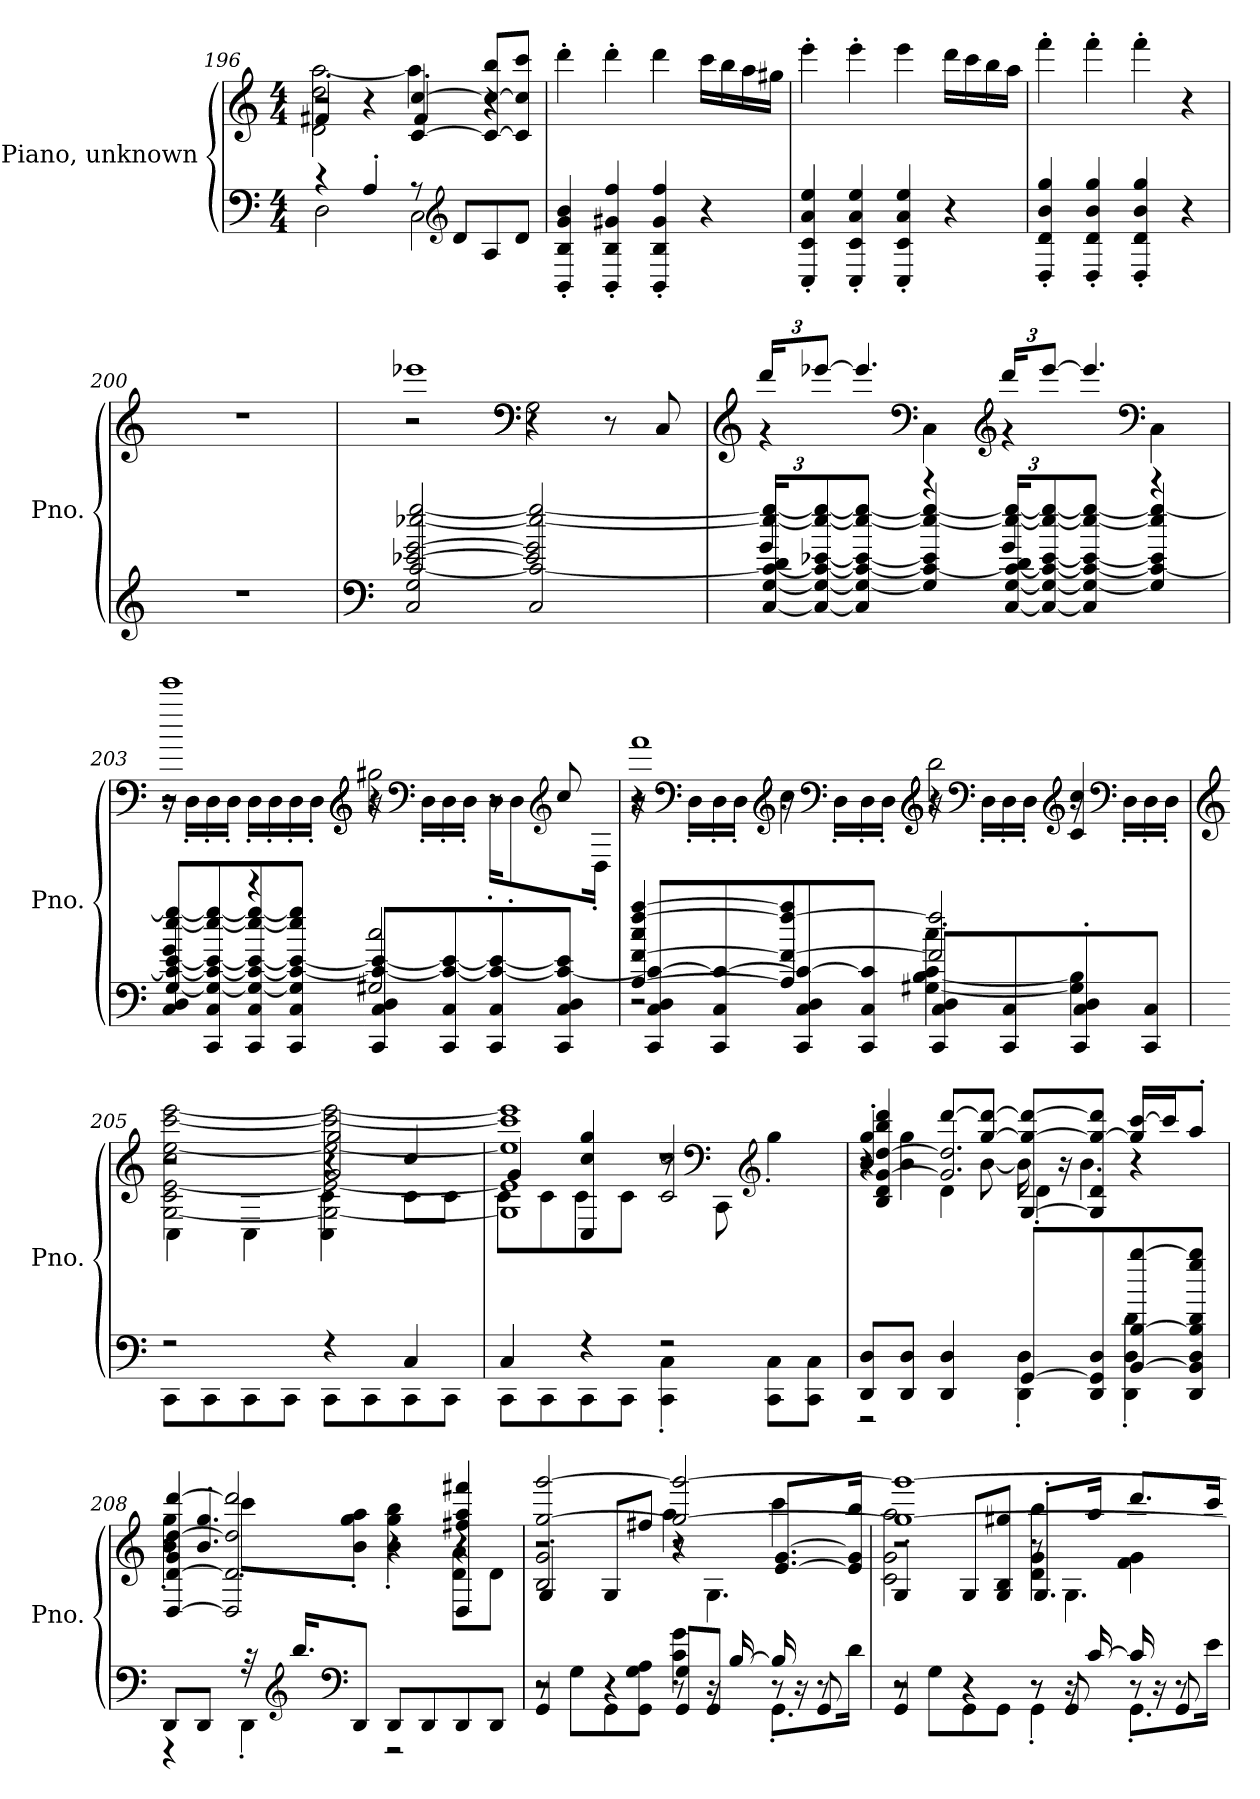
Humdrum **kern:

**kern	**kern
*part1	*part1
*staff2	*staff1
*I"Piano, unknown	*
*I'Pno.	*
*clefF4	*clefG2
*k[]	*k[]
*M4/4	*M4/4
=196	=196
*^	*^
*	*	*	*^
4r	2D\	4f#X'/	2d\ 2dd\ [2aa\	2r
4A'/	.	4r	.	.
8r	2C\	[4c/ [4cc/	4aa\]	4f#'/
*clefG2	*	*	*	*
8d/L	.	.	.	.
8A/	.	8c/_ 8cc/_ 8bb/L	4r	4r
8d/J	.	8c/] 8cc/] 8ccc/J	.	.
*v	*v	*	*	*
*	*v	*v	*v
=197	=197
4BB/' 4B/' 4g/' 4b/'	4ddd'\
4BB/' 4B/' 4g#X/' 4ff/'	4ddd'\
4BB/' 4B/' 4g#/' 4ff/'	4ddd\
4r	16ccc\LL
.	16bb\
.	16aa\
.	16gg#X\JJ
!!LO:LB:g=z
=198	=198
4C/' 4c/' 4a/' 4ee/'	4eee'\
4C/' 4c/' 4a/' 4ee/'	4eee'\
4C/' 4c/' 4a/' 4ee/'	4eee\
4r	16ddd\LL
.	16ccc\
.	16bb\
.	16aa\JJ
=199	=199
4D/' 4d/' 4b/' 4gg/'	4fff'\
4D/' 4d/' 4b/' 4gg/'	4fff'\
4D/' 4d/' 4b/' 4gg/'	4fff'\
4r	4r
=200	=200
1r	1r
=201	=201
*clefF4	*
*^	*^
*	*	*	*^
2C/ 2G/ [2e-X/ [2g/	[2c/ [2ee-X/ [2gg/	1eee-X	2r	2r
*	*	*clefF4	*	*
2e-/] 2g/]	2C/ 2c/_ 2ee-/_ 2gg/_	.	2G\	4r
.	.	.	.	8r
.	.	.	.	8C/
*	*	*v	*v	*v
!!LO:LB:g=z
=202	=202	=202
*	*	*clefG2
*	*Xbrackettup	*Xbrackettup
*	*	*^
4g'/	[24C/ [24G/ 24c/_ 24d/ 24ee-/_ 24gg/_KL	24ddd/KL	4r
.	12C/_ 12G/_ 12c/_ [12e-X/ 12ee-/_ 12gg/_	[12eee-X/J	.
.	8C/] 8G/_ 8c/_ 8e-/_ 8ee-/_ 8gg/_J	4.eee-/]	.
*	*	*clefF4	*
4r	4G/] 4c/_ 4e-/] 4ee-/_ 4gg/_	.	4C\
*	*	*clefG2	*
4g'/	[24C/ [24G/ 24c/_ 24d/ 24ee-/_ 24gg/_KL	24ddd/KL	4r
.	12C/_ 12G/_ 12c/_ [12e-/ 12ee-/_ 12gg/_	[12eee-/J	.
.	8C/] 8G/_ 8c/_ 8e-/_ 8ee-/_ 8gg/_J	4.eee-/]	.
*	*	*clefF4	*
4r	4G/] 4c/_ 4e-/] 4ee-/] 4gg/_	.	4C\
=203	=203	=203	=203
*	*	*^	*^
4C/' 4D/' 4g/'	[8G/ 8c/_ [8e/ [8ee/ 8gg/_L	1eee	2r	2r	16r
.	.	.	.	.	16D'\LL
.	8CC/ 8C/ 8G/_ 8c/_ 8e/_ 8ee/_ 8gg/_	.	.	.	16D'\
.	.	.	.	.	16D'\JJ
4r	8CC/ 8C/ 8G/_ 8c/_ 8e/_ 8ee/_ 8gg/_	.	.	.	16D'\LL
.	.	.	.	.	16D'\
.	8CC/ 8C/ 8G/] 8c/_ 8e/_ 8ee/] 8gg/]J	.	.	.	16D'\
.	.	.	.	.	16D'\JJ
*	*	*clefG2	*	*	*
2G#X/ 2cc/	8CC/ 8C/ 8D/ 8c/_ 8e/_L	.	2gg#X\	4r	16r
*	*	*clefF4	*	*	*
.	.	.	.	.	16D'\LL
.	8CC/ 8C/ 8c/_ 8e/_	.	.	.	16D'\
.	.	.	.	.	16D'\JJ
.	8CC/ 8C/ 8c/_ 8e/_	.	.	8r	16D'\KL
.	.	.	.	.	8D'\
*	*	*clefG2	*	*	*
.	8CC/ 8C/ 8D/ 8c/_ 8e/]J	.	.	8cc/	.
.	.	.	.	.	16D'\Jk
!!LO:PB:g=z	!!	!!	!!
=204	=204	=204	=204	=204	=204
*	*^	*	*	*	*
[4A/ [4f/ 4cc/ [4ff/ [4aa/	2r	8CC/ 8C/ 8D/ 8c/_L	1fff	4r	2r	16r
*	*	*	*clefF4	*	*	*
.	.	.	.	.	.	16D'\LL
.	.	8CC/ 8C/ 8c/_	.	.	.	16D'\
.	.	.	.	.	.	16D'\JJ
*	*	*	*clefG2	*	*	*
4A/] 4f/_ 4ff/_ 4aa/]	.	8CC/ 8C/ 8D/ 8c/_	.	4cc\	.	16r
*	*	*	*clefF4	*	*	*
.	.	.	.	.	.	16D'\LL
.	.	8CC/ 8C/ 8c/]J	.	.	.	16D'\
.	.	.	.	.	.	16D'\JJ
*	*	*	*clefG2	*	*	*
2f/] 2ff/]	[4G#X\ [4B\ 4c\ 4cc\	8CC/' 8C/' 8D/'L	.	2bb\	4r	16r
*	*	*	*clefF4	*	*	*
.	.	.	.	.	.	16D'\LL
.	.	8CC/ 8C/	.	.	.	16D'\
.	.	.	.	.	.	16D'\JJ
*	*	*	*clefG2	*	*	*
.	4G#\] 4B\]	8CC/' 8C/' 8D/'	.	.	4c/ 4cc/	16r
*	*	*	*clefF4	*	*	*
.	.	.	.	.	.	16D'\LL
.	.	8CC/ 8C/J	.	.	.	16D'\
.	.	.	.	.	.	16D'\JJ
*v	*v	*v	*	*	*	*
=205	=205	=205	=205	=205
*	*clefG2	*	*	*
*^	*	*	*	*
2r	8CC\L	2r	[2G\ 2c\ [2e\ 2cc\ [2ee\ [2ccc\ [2eee\	2r	4C\
.	8CC\	.	.	.	.
.	8CC\	.	.	.	4C\
.	8CC\J	.	.	.	.
4r	8CC\L	4r	2G\_ 2e\_ 2ee\_ 2ccc\_ 2eee\_	2g/ 2gg/	4C\ 4c\
.	8CC\	.	.	.	.
4C/	8CC\	4cc/	.	.	8c\L
.	8CC\J	.	.	.	8c\J
!!LO:LB:g=z	!!	!!	!!
=206	=206	=206	=206	=206	=206
4C/	8CC\L	1r	1G] 1e] 1ee] 1ccc] 1eee]	4g/	8c\L
.	8CC\	.	.	.	8c\
4r	8CC\	.	.	4C/ 4cc/ 4gg/	8c\
.	8CC\J	.	.	.	8c\J
2r	4CC\' 4C\'	.	.	2c/ 2cc/	8r
*	*	*clefF4	*	*	*
.	.	.	.	.	8CC\
*	*	*clefG2	*	*	*
.	8CC\ 8C\L	.	.	.	4gg'\
.	8CC\ 8C\J	.	.	.	.
=207	=207	=207	=207	=207	=207
8DD/ 8D/L	2r	4b/' 4gg/'	8r	4B/ 4d/ [4g/ [4dd/ 4bb/ 4ddd/	4r
8DD/ 8D/J	.	.	4b\ 4gg\	.	.
4DD/ 4D/	.	[8ddd/L	.	2.g/] 2.dd/]	4d\
.	.	[8gg/ 8ddd/_J	[8b\	.	.
[8GG/L	4DD\' 4D\'	[8G/ 8gg/_ 8ddd/_L	16b\]	.	4d'\
.	.	.	16r	.	.
8DD/ 8GG/] 8D/	.	8G/] 8d/ 8gg/_ 8ddd/]J	4.b\	.	.
[8BB/ [8B/ [8bb/	4DD\' 4D\' 4d\'	16gg/] [16ccc/LL	.	.	4r
.	.	16ccc/J]	.	.	.
8DD/ 8BB/] 8D/ 8B/] 8d/ 8gg/ 8bb/]J	.	8aa'/J	.	.	.
*	*	*	*	*v	*v
!!LO:LB:g=z
=208	=208	=208	=208	=208
8DD/L	4r	8r	4b\' 4gg\'	[4D/ [4d/ 4g/ [4dd/ [4ddd/
8DD/J	.	4.b/' 4.gg/'	.	.
32r	4DD'\	.	8ccc'\L	2D/] 2d/] 2dd/] 2ddd/]
*clefG2	*	*	*	*
16.bb/KL	.	.	.	.
*clefF4	*	*	*	*
8DD/J	.	.	8b\' 8gg\' 8aa\'J	.
8DD/L	2r	4r	4b\' 4gg\' 4bb\'	.
8DD/	.	.	.	.
8DD/	.	4D/ 4ff#X/ 4aa/ 4fff#X/	8d\ 8a\L	4r
8DD/J	.	.	8d\J	.
=209	=209	=209	=209	=209
*	*^	*	*	*^
2r	8r	4GG/	2B/ 2g/ [2gg/ [2ggg/	2r	4G'/	2r
.	8G\L	.	.	.	.	.
.	8GG\	4r	.	.	8G/L	.
.	8GG\ 8G\ 8A\J	.	.	.	8ff#X/J	.
8r	4c\ 4g\	8GG/ 8G/L	2gg/_ 2ggg/_	4aa\	4r	8r
16r	.	8GG/J	.	.	.	4.G\
[16B/	.	.	.	.	.	.
16B/]	8.GG'\L	8r	.	4ccc\	[8.e/ [8.g/L	.
16r	.	.	.	.	.	.
8r	.	8GG/	.	.	.	.
.	16d\Jk	.	.	.	16e/] 16g/] 16bb/Jk	.
!!LO:LB:g=z	!!	!!	!!
=210	=210	=210	=210	=210	=210	=210
2r	8r	4GG/	1gg_ 1ggg_	2c\ 2g\ 2aa\	4G'/	2r
.	8G\L	.	.	.	.	.
.	8GG\	4r	.	.	8G/L	.
.	8GG\J	.	.	.	8G/ 8B/ 8gg#X/J	.
8r	4GG'\	8r	.	4d\ 4g\ 4bb\	8.G'/L	8r
16r	.	8GG/	.	.	.	4.G\
[16c/	.	.	.	.	16aa/Jk	.
16c/]	8.GG'\L	8r	.	4f\ 4g\	8.ddd/L	.
16r	.	.	.	.	.	.
8r	.	8GG/	.	.	.	.
.	16e\Jk	.	.	.	16ccc/Jk	.
*v	*v	*v	*	*	*	*
*	*v	*v	*v	*v
=	=
*-	*-
